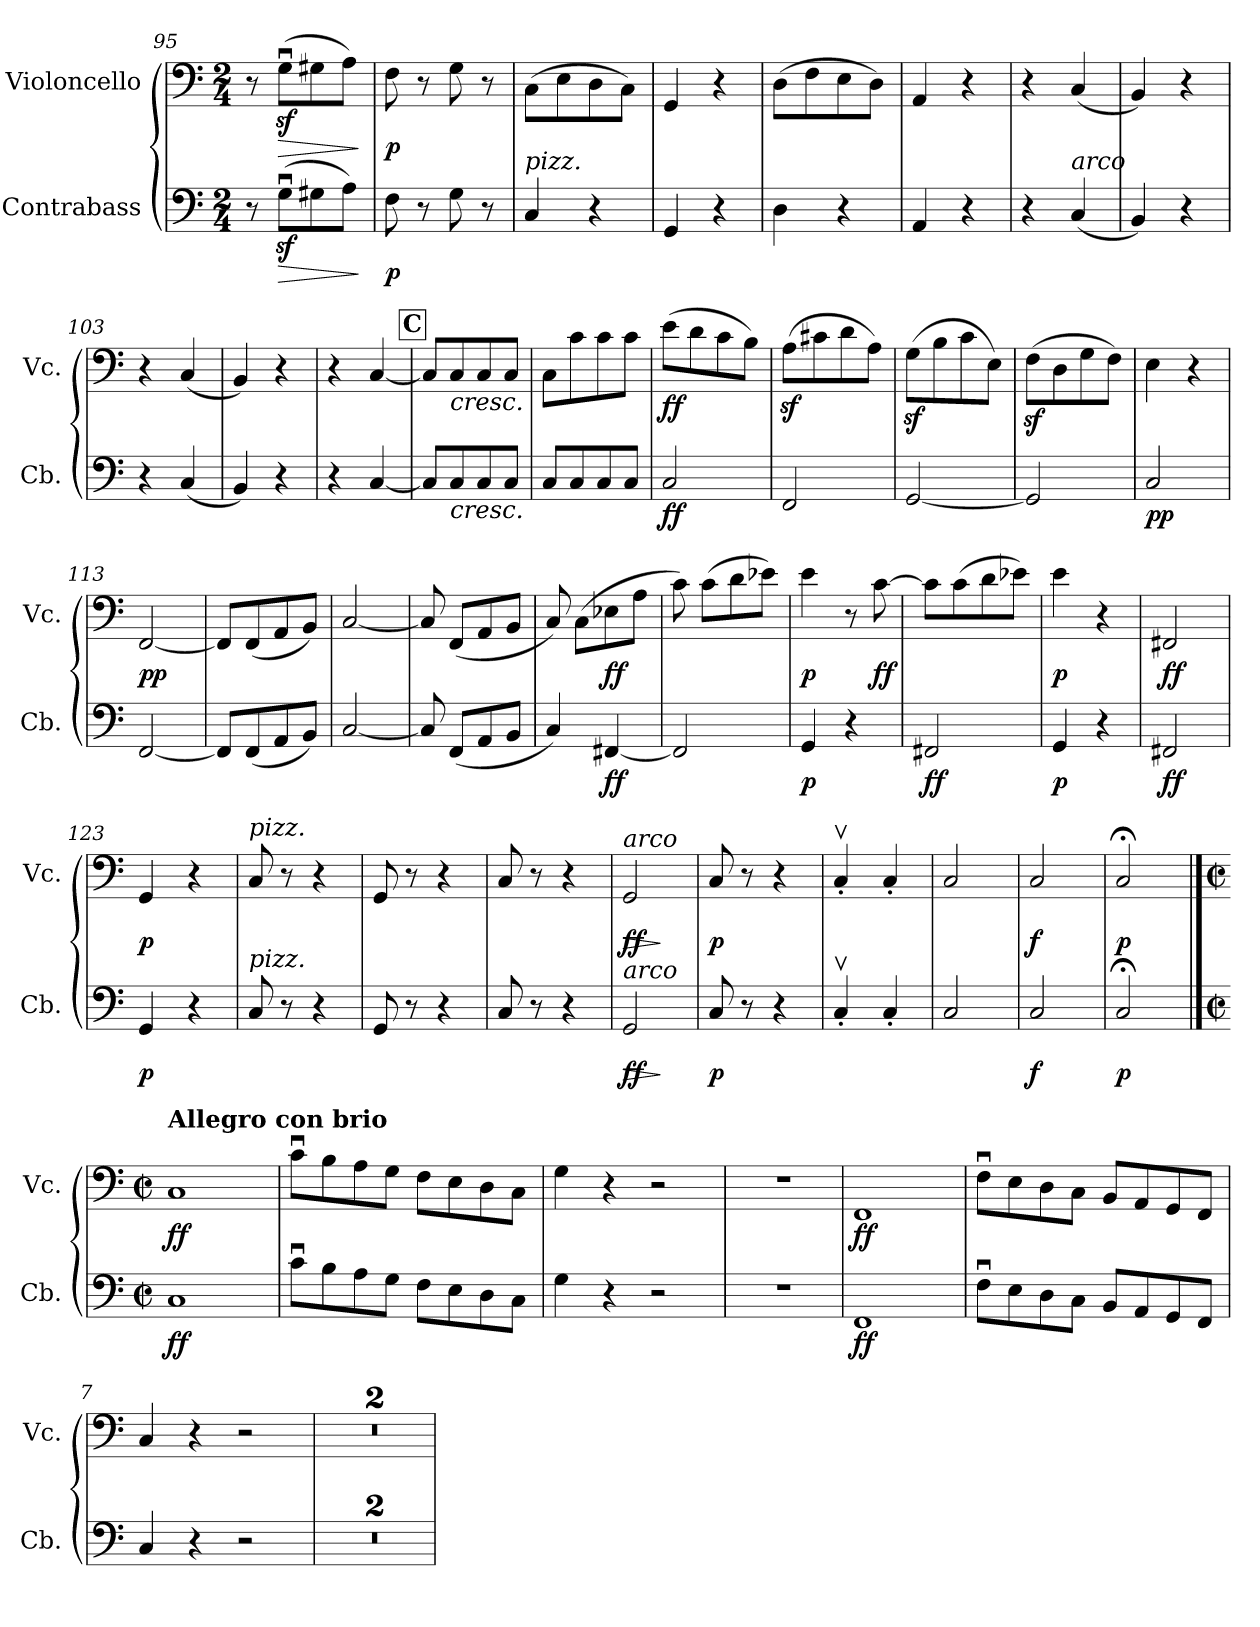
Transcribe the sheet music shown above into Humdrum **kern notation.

**kern	**dynam	**kern	**dynam
*part2	*part2	*part1	*part1
*staff2	*staff2	*staff1	*staff1
*I"Contrabass	*	*I"Violoncello	*
*I'Cb.	*	*I'Vc.	*
*clefF4	*	*clefF4	*
*ITrd7c12	*	*	*
*k[]	*	*k[]	*
*M2/4	*	*M2/4	*
=95	=95	=95	=95
8r	.	8r	.
!	!LO:HP:b	!	!LO:HP:b
(>8GGz<u\L	>	(>8Gz<u\L	>
8GG#X\	.	8G#X\	.
8AA\J)	.	8A\J)	.
.	]	.	]
=96	=96	=96	=96
!	!LO:DY:b	!	!LO:DY:b
8FF\	p	8F\	p
8r	.	8r	.
8GG\	.	8G\	.
8r	.	8r	.
!!LO:LB:g=z
=97	=97	=97	=97
!LO:TX:a:i:t=pizz.	!	!	!
4CC/	.	(>8C\L	.
.	.	8E\	.
4r	.	8D\	.
.	.	8C\J)	.
=98	=98	=98	=98
4GGG/	.	4GG/	.
4r	.	4r	.
=99	=99	=99	=99
4DD\	.	(>8D\L	.
.	.	8F\	.
4r	.	8E\	.
.	.	8D\J)	.
=100	=100	=100	=100
4AAA/	.	4AA/	.
4r	.	4r	.
=101	=101	=101	=101
4r	.	4r	.
!LO:TX:a:i:t=arco	!	!	!
(<4CC/	.	(<4C/	.
=102	=102	=102	=102
4BBB/)	.	4BB/)	.
4r	.	4r	.
=103	=103	=103	=103
4r	.	4r	.
(<4CC/	.	(<4C/	.
=104	=104	=104	=104
4BBB/)	.	4BB/)	.
4r	.	4r	.
=105	=105	=105	=105
4r	.	4r	.
[4CC/	.	[4C/	.
!!LO:REH:place=s1:a:B:fs=14:t=C
=106	=106	=106	=106
8CC/L]	.	8C/L]	.
!	!	!LO:TX:b:i:t=cresc.	!
!LO:TX:b:i:t=cresc.	!	!	!
8CC/	.	8C/	.
8CC/	.	8C/	.
8CC/J	.	8C/J	.
=107	=107	=107	=107
8CC/L	.	8C\L	.
8CC/	.	8c\	.
8CC/	.	8c\	.
8CC/J	.	8c\J	.
=108	=108	=108	=108
!	!LO:DY:b	!	!LO:DY:b
2CC/	ff	(>8e\L	ff
.	.	8d\	.
.	.	8c\	.
.	.	8B\J)	.
!!LO:LB:g=z
=109	=109	=109	=109
2FFF/	.	(>8Az<\L	.
.	.	8c#X\	.
.	.	8d\	.
.	.	8A\J)	.
=110	=110	=110	=110
[2GGG/	.	(>8Gz<\L	.
.	.	8B\	.
.	.	8c\	.
.	.	8E\J)	.
=111	=111	=111	=111
2GGG/]	.	(>8Fz<\L	.
.	.	8D\	.
.	.	8G\	.
.	.	8F\J)	.
=112	=112	=112	=112
!	!LO:DY:b	!	!
2CC/	pp	4E\	.
.	.	4r	.
=113	=113	=113	=113
!	!	!	!LO:DY:b
[2FFF/	.	[2FF/	pp
=114	=114	=114	=114
8FFF/L]	.	8FF/L]	.
(<8FFF/	.	(<8FF/	.
8AAA/	.	8AA/	.
8BBB/J)	.	8BB/J)	.
=115	=115	=115	=115
[2CC/	.	[2C/	.
=116	=116	=116	=116
8CC/]	.	8C/]	.
(<8FFF/L	.	(<8FF/L	.
8AAA/	.	8AA/	.
8BBB/J	.	8BB/J	.
=117	=117	=117	=117
4CC/)	.	8C/)	.
.	.	(>8C\L	.
!	!LO:DY:b	!	!LO:DY:b
[4FFF#X/	ff	8E-X\	ff
.	.	8A\J	.
=118	=118	=118	=118
2FFF#/]	.	8c\)	.
.	.	(>8c\L	.
.	.	8d\	.
.	.	8e-X\J)	.
!!LO:LB:g=z
=119	=119	=119	=119
!	!LO:DY:b	!	!LO:DY:b
4GGG/	p	4e\	p
4r	.	8r	.
!	!	!	!LO:DY:b
.	.	[8c\	ff
=120	=120	=120	=120
!	!LO:DY:b	!	!
2FFF#X/	ff	8c\L]	.
.	.	(>8c\	.
.	.	8d\	.
.	.	8e-X\J)	.
=121	=121	=121	=121
!	!LO:DY:b	!	!LO:DY:b
4GGG/	p	4e\	p
4r	.	4r	.
=122	=122	=122	=122
!	!LO:DY:b	!	!LO:DY:b
2FFF#X/	ff	2FF#X/	ff
=123	=123	=123	=123
!	!LO:DY:b	!	!LO:DY:b
4GGG/	p	4GG/	p
4r	.	4r	.
=124	=124	=124	=124
!	!	!LO:TX:a:i:t=pizz.	!
!LO:TX:a:i:t=pizz.	!	!	!
8CC/	.	8C/	.
8r	.	8r	.
4r	.	4r	.
=125	=125	=125	=125
8GGG/	.	8GG/	.
8r	.	8r	.
4r	.	4r	.
=126	=126	=126	=126
8CC/	.	8C/	.
8r	.	8r	.
4r	.	4r	.
=127	=127	=127	=127
!	!	!LO:TX:a:i:t=arco	!
!LO:TX:a:i:t=arco	!	!	!
!	!LO:HP:b	!	!LO:HP:b
!	!LO:DY:n=1:b	!	!LO:DY:n=1:b
2GGG/	> ff	2GG/	> ff
.	]	.	]
=128	=128	=128	=128
!	!LO:DY:b	!	!LO:DY:b
8CC/	p	8C/	p
8r	.	8r	.
4r	.	4r	.
=129	=129	=129	=129
4CCv'/	.	4Cv'/	.
4CC'/	.	4C'/	.
=130	=130	=130	=130
2CC/	.	2C/	.
=131	=131	=131	=131
!	!LO:DY:b	!	!LO:DY:b
2CC/	f	2C/	f
=132	=132	=132	=132
!	!LO:DY:b	!	!LO:DY:b
2CC;</	p	2C;</	p
!!LO:PB:g=z
==1	==1	==1	==1
*M2/2	*	*M2/2	*
*met(c|)	*	*met(c|)	*
!	!	!LO:TX:a:B:t=Allegro con brio	!
!	!LO:DY:b	!	!LO:DY:b
1CC	ff	1C	ff
=2	=2	=2	=2
8Cu\L	.	8cu\L	.
8BB\	.	8B\	.
8AA\	.	8A\	.
8GG\J	.	8G\J	.
8FF\L	.	8F\L	.
8EE\	.	8E\	.
8DD\	.	8D\	.
8CC\J	.	8C\J	.
=3	=3	=3	=3
4GG\	.	4G\	.
4r	.	4r	.
2r	.	2r	.
=4	=4	=4	=4
1r	.	1r	.
=5	=5	=5	=5
!	!LO:DY:b	!	!LO:DY:b
1FFF	ff	1FF	ff
=6	=6	=6	=6
8FFu\L	.	8Fu\L	.
8EE\	.	8E\	.
8DD\	.	8D\	.
8CC\J	.	8C\J	.
8BBB/L	.	8BB/L	.
8AAA/	.	8AA/	.
8GGG/	.	8GG/	.
8FFF/J	.	8FF/J	.
=7	=7	=7	=7
4CC/	.	4C/	.
4r	.	4r	.
2r	.	2r	.
=8	=8	=8	=8
1r	.	1r	.
=9	=9	=9	=9
1r	.	1r	.
=	=	=	=
*-	*-	*-	*-
